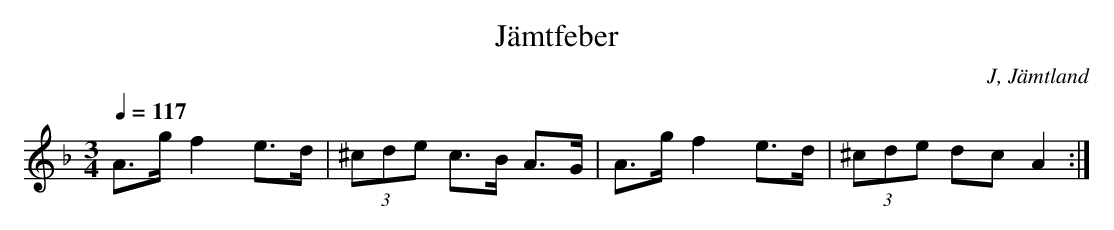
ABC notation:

X:1
T: Jämtfeber
O: J, Jämtland
M:3/4
L:1/8
Q:1/4=117
K:Dm
A>g f2 e>d|(3^cde c>B A>G|A>g f2 e>d|(3^cde dc A2 :|
